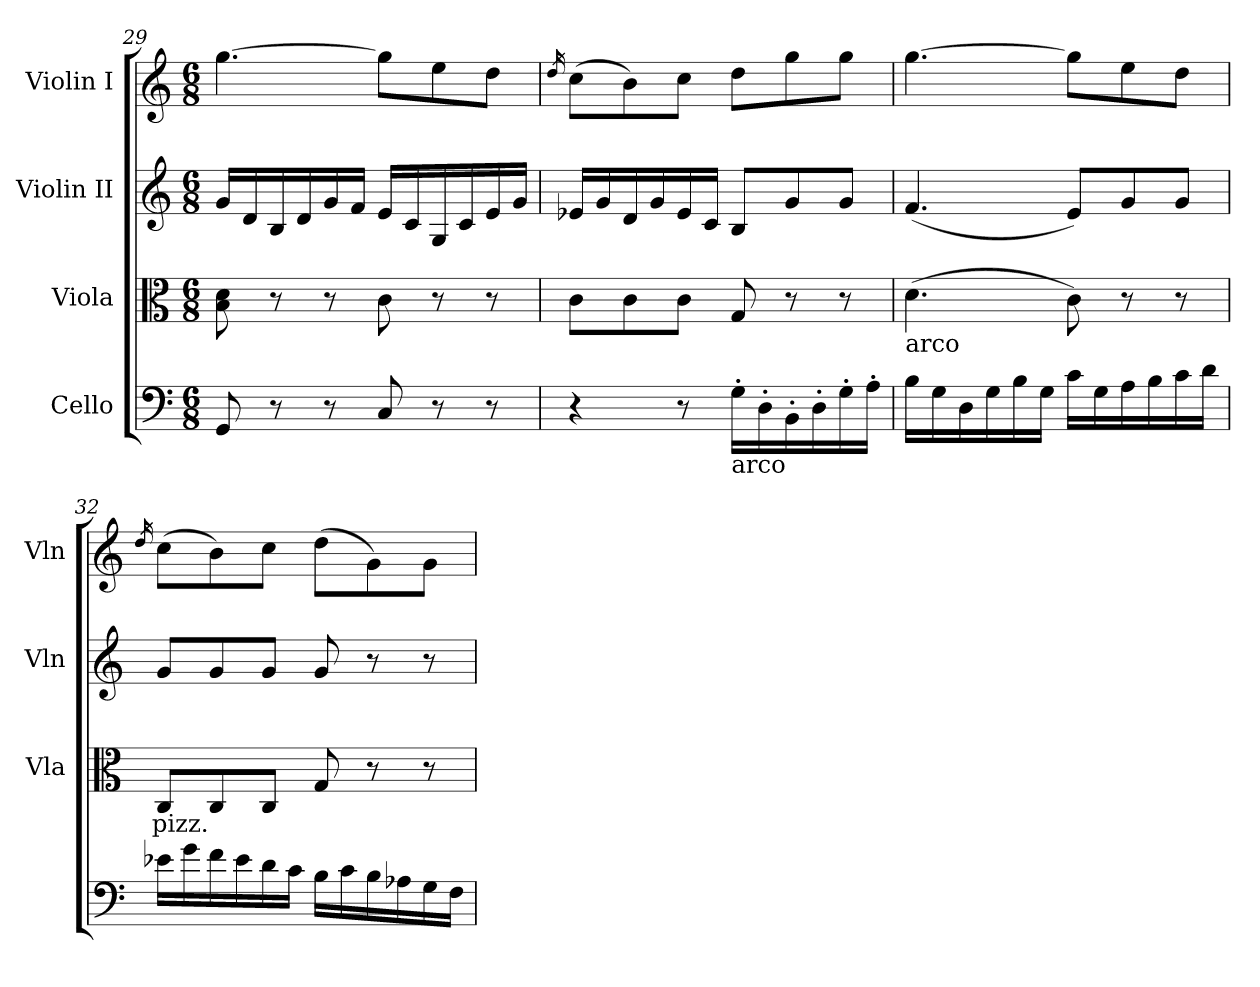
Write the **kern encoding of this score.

**kern	**kern	**text	**kern	**kern
*part4	*part3	*part3	*part2	*part1
*staff4	*staff3	*staff3	*staff2	*staff1
*I"Cello	*I"Viola	*	*I"Violin II	*I"Violin I
*	*I'Vla	*	*I'Vln	*I'Vln
*clefF4	*clefC3	*	*clefG2	*clefG2
*k[]	*k[]	*	*k[]	*k[]
*M6/8	*M6/8	*	*M6/8	*M6/8
=29	=29	=29	=29	=29
8GG/	8B\ 8d\	.	16g/LL	[4.gg\
.	.	.	16d/	.
8r	8r	.	16B/	.
.	.	.	16d/	.
8r	8r	.	16g/	.
.	.	.	16f/JJ	.
8C/	8c\	.	16e/LL	8gg\L]
.	.	.	16c/	.
8r	8r	.	16G/	8ee\
.	.	.	16c/	.
8r	8r	.	16e/	8dd\J
.	.	.	16g/JJ	.
!!LO:LB:g=z
=30	=30	=30	=30	=30
.	.	.	.	16qdd/
4r	8c\L	.	16e-X/LL	(>8cc\L
.	.	.	16g/	.
.	8c\	.	16d/	8b\)
.	.	.	16g/	.
8r	8c\J	.	16e-/	8cc\J
.	.	.	16c/JJ	.
!LO:TX:b:t=arco	!	!	!	!
16G'\LL	8G/	.	8B/L	8dd\L
16D'\	.	.	.	.
16BB'\	8r	.	8g/	8gg\
16D'\	.	.	.	.
16G'\	8r	.	8g/J	8gg\J
16A'\JJ	.	.	.	.
=31	=31	=31	=31	=31
!	!LO:TX:b:t=arco	!	!	!
16B\LL	(>4.d\	.	(<4.f/	[4.gg\
16G\	.	.	.	.
16D\	.	.	.	.
16G\	.	.	.	.
16B\	.	.	.	.
16G\JJ	.	.	.	.
16c\LL	8c\)	.	8e/L)	8gg\L]
16G\	.	.	.	.
16A\	8r	.	8g/	8ee\
16B\	.	.	.	.
16c\	8r	.	8g/J	8dd\J
16d\JJ	.	.	.	.
=32	=32	=32	=32	=32
.	.	.	.	16qdd/
!	!	!LO:LY:b	!	!
16e-X\LL	8C/L	pizz.	8g/L	(>8cc\L
16g\	.	.	.	.
16f\	8C/	.	8g/	8b\)
16e-\	.	.	.	.
16d\	8C/J	.	8g/J	8cc\J
16c\JJ	.	.	.	.
16B\LL	8G/	.	8g/	(>8dd\L
16c\	.	.	.	.
16B\	8r	.	8r	8g\)
16A-X\	.	.	.	.
16G\	8r	.	8r	8g\J
16F\JJ	.	.	.	.
=	=	=	=	=
*-	*-	*-	*-	*-
